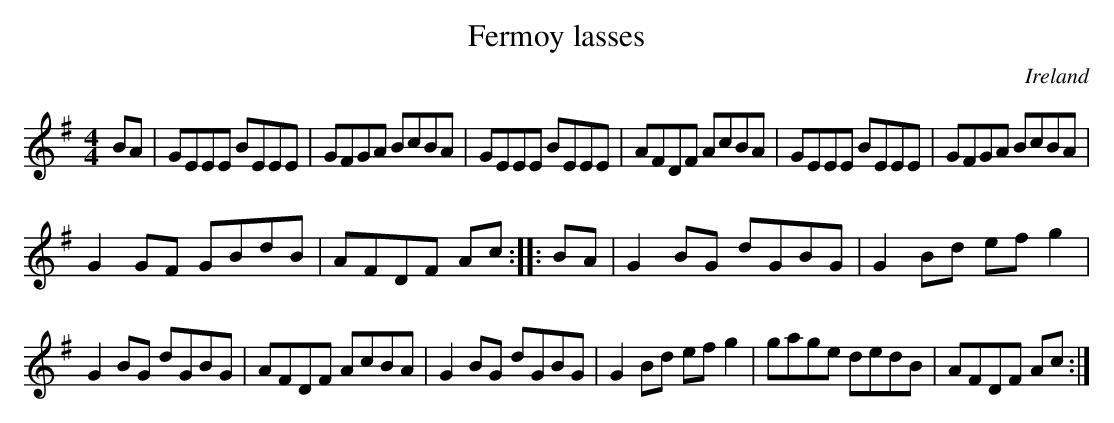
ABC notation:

X:1
T:Fermoy lasses
O:Ireland
M:4/4
K:G
BA|\
GEEE BEEE|GFGA BcBA|GEEE BEEE|AFDF AcBA|\
GEEE BEEE|GFGA BcBA|
G2GF GBdB|AFDF Ac::\
BA|\
G2BG dGBG|G2Bd efg2|
G2BG dGBG|AFDF AcBA|\
G2BG dGBG|G2Bd efg2|gage dedB|AFDF Ac:|
